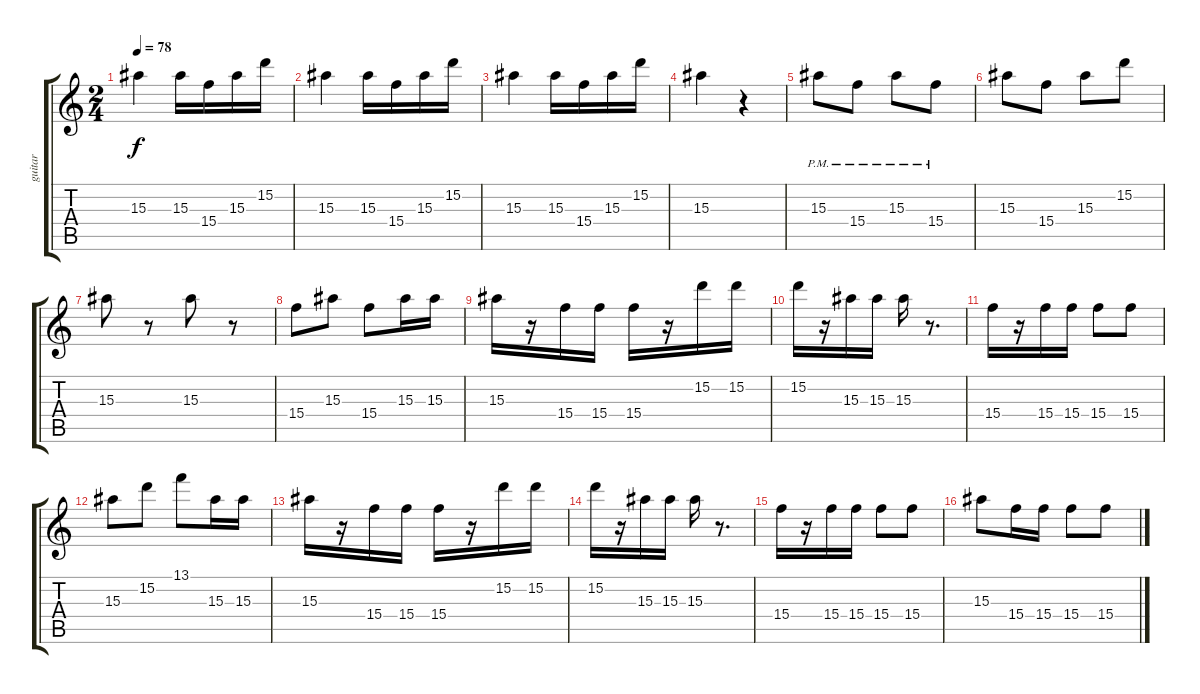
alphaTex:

\track ("guitar" "guitar") {instrument overdrivenguitar}
\staff {score tabs}
\tuning (E4 B3 G3 D3 A2 E2) {hide}
\ts (2 4)
\tempo 78
\clef g2
\ks c
15.3.4{dy f instrument overdrivenguitar} 15.3.16 15.4.16 15.3.16 15.2.16 |
15.3.4 15.3.16 15.4.16 15.3.16 15.2.16 |
15.3.4 15.3.16 15.4.16 15.3.16 15.2.16 |
15.3.4 r.4 |
15.3{pm}.8 15.4{pm}.8 15.3{pm}.8 15.4{pm}.8 |
15.3.8 15.4.8 15.3.8 15.2.8 |
15.3.8 r.8 15.3.8 r.8 |
15.4.8 15.3.8 15.4.8 15.3.16 15.3.16 |
15.3.16 r.16 15.4.16 15.4.16 15.4.16 r.16 15.2.16 15.2.16 |
15.2.16 r.16 15.3.16 15.3.16 15.3.16 r.8{d} |
15.4.16 r.16 15.4.16 15.4.16 15.4.8 15.4.8 |
15.3.8 15.2.8 13.1.8 15.3.16 15.3.16 |
15.3.16 r.16 15.4.16 15.4.16 15.4.16 r.16 15.2.16 15.2.16 |
15.2.16 r.16 15.3.16 15.3.16 15.3.16 r.8{d} |
15.4.16 r.16 15.4.16 15.4.16 15.4.8 15.4.8 |
15.3.8 15.4.16 15.4.16 15.4.8 15.4.8
